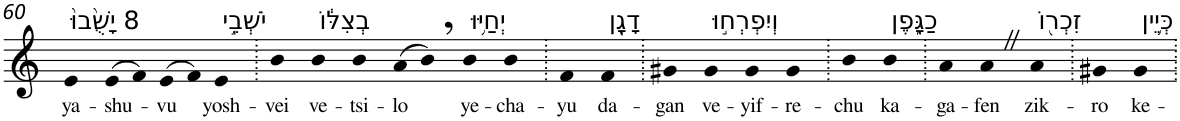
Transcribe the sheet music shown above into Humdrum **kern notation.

**kern	**text
*part1	*part1
*staff1	*staff1
*I"Piano	*
*I'Pno	*
!!LO:PB:g=z
*clefG2	*
*k[]	*
=60	=60
!LO:TX:a:t=8 יָשֻׁ֙בוּ֙	!
!	!LO:LY:b
4e	ya-
!	!LO:LY:b
(>8e	-shu-
8f)	.
!	!LO:LY:b
(>8e	-vu
8f)	.
!LO:TX:a:t=יֹשְׁבֵ֣י	!
!	!LO:LY:b
4e	yosh-
=61.	=61.
!	!LO:LY:b
4b	-vei
!LO:TX:a:t=בְצִלּ֔וֹ	!
!	!LO:LY:b
4b	ve-
!	!LO:LY:b
4b	-tsi-
!	!LO:LY:b
(>8a	-lo
8b,)	.
!LO:TX:a:t=יְחַיּ֥וּ	!
!	!LO:LY:b
4b	ye-
!	!LO:LY:b
4b	-cha-
=62.	=62.
!	!LO:LY:b
4f	-yu
!LO:TX:a:t=דָגָ֖ן	!
!	!LO:LY:b
4f	da-
=63.	=63.
!	!LO:LY:b
4g#X	-gan
!LO:TX:a:t=וְיִפְרְח֣וּ	!
!	!LO:LY:b
4g#	ve-
!	!LO:LY:b
4g#	-yif-
!	!LO:LY:b
4g#	-re-
=64.	=64.
!	!LO:LY:b
4b	-chu
!LO:TX:a:t=כַגָּ֑פֶן	!
!	!LO:LY:b
4b	ka-
=65.	=65.
!	!LO:LY:b
4a	-ga-
!	!LO:LY:b
4aZ	-fen
!LO:TX:a:t=זִכְר֖וֹ	!
!	!LO:LY:b
4a	zik-
=66.	=66.
!	!LO:LY:b
4g#X	-ro
!LO:TX:a:t=כְּיֵ֥ין	!
!	!LO:LY:b
4g#	ke-
=.	=.
*-	*-
